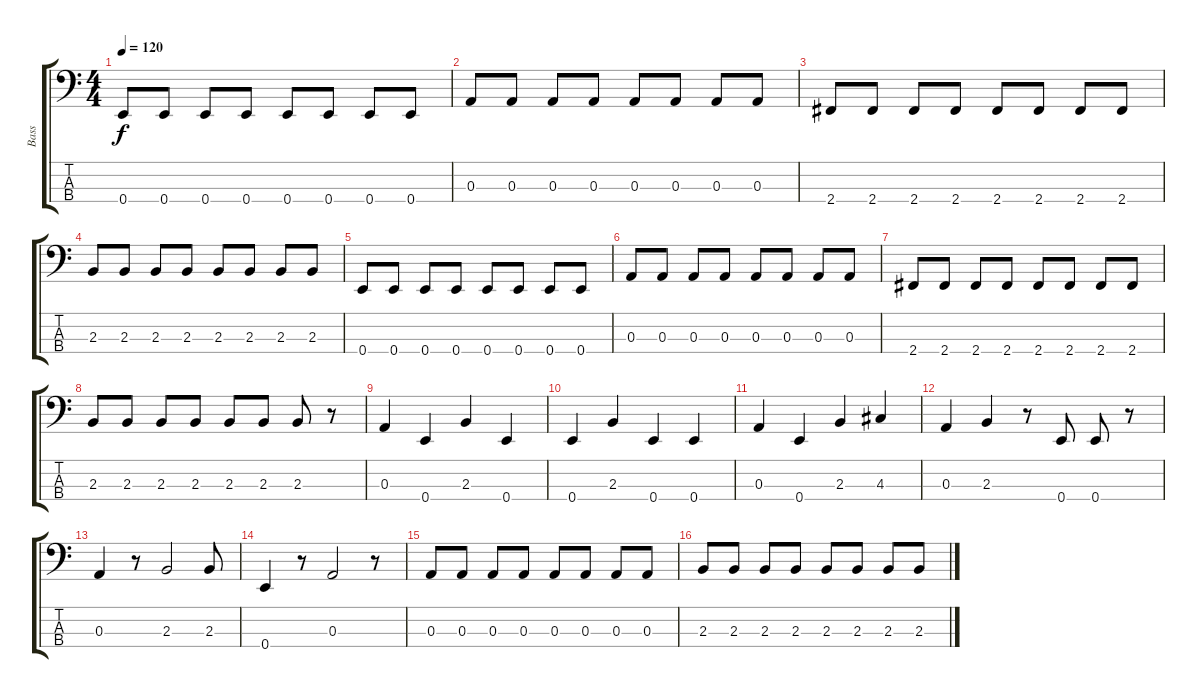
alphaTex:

\track ("Bass" "Bass") {instrument acousticguitarnylon}
\staff {score tabs}
\tuning (G2 D2 A1 E1) {hide}
\ts (4 4)
\tempo 120
\clef f4
\ks c
0.4.8{dy f} 0.4.8 0.4.8 0.4.8 0.4.8 0.4.8 0.4.8 0.4.8 |
0.3.8 0.3.8 0.3.8 0.3.8 0.3.8 0.3.8 0.3.8 0.3.8 |
2.4.8 2.4.8 2.4.8 2.4.8 2.4.8 2.4.8 2.4.8 2.4.8 |
2.3.8 2.3.8 2.3.8 2.3.8 2.3.8 2.3.8 2.3.8 2.3.8 |
0.4.8 0.4.8 0.4.8 0.4.8 0.4.8 0.4.8 0.4.8 0.4.8 |
0.3.8 0.3.8 0.3.8 0.3.8 0.3.8 0.3.8 0.3.8 0.3.8 |
2.4.8 2.4.8 2.4.8 2.4.8 2.4.8 2.4.8 2.4.8 2.4.8 |
2.3.8 2.3.8 2.3.8 2.3.8 2.3.8 2.3.8 2.3.8 r.8 |
0.3.4 0.4.4 2.3.4 0.4.4 |
0.4.4 2.3.4 0.4.4 0.4.4 |
0.3.4 0.4.4 2.3.4 4.3.4 |
0.3.4 2.3.4 r.8 0.4.8 0.4.8 r.8 |
0.3.4 r.8 2.3.2 2.3.8 |
0.4.4 r.8 0.3.2 r.8 |
0.3.8 0.3.8 0.3.8 0.3.8 0.3.8 0.3.8 0.3.8 0.3.8 |
2.3.8 2.3.8 2.3.8 2.3.8 2.3.8 2.3.8 2.3.8 2.3.8
